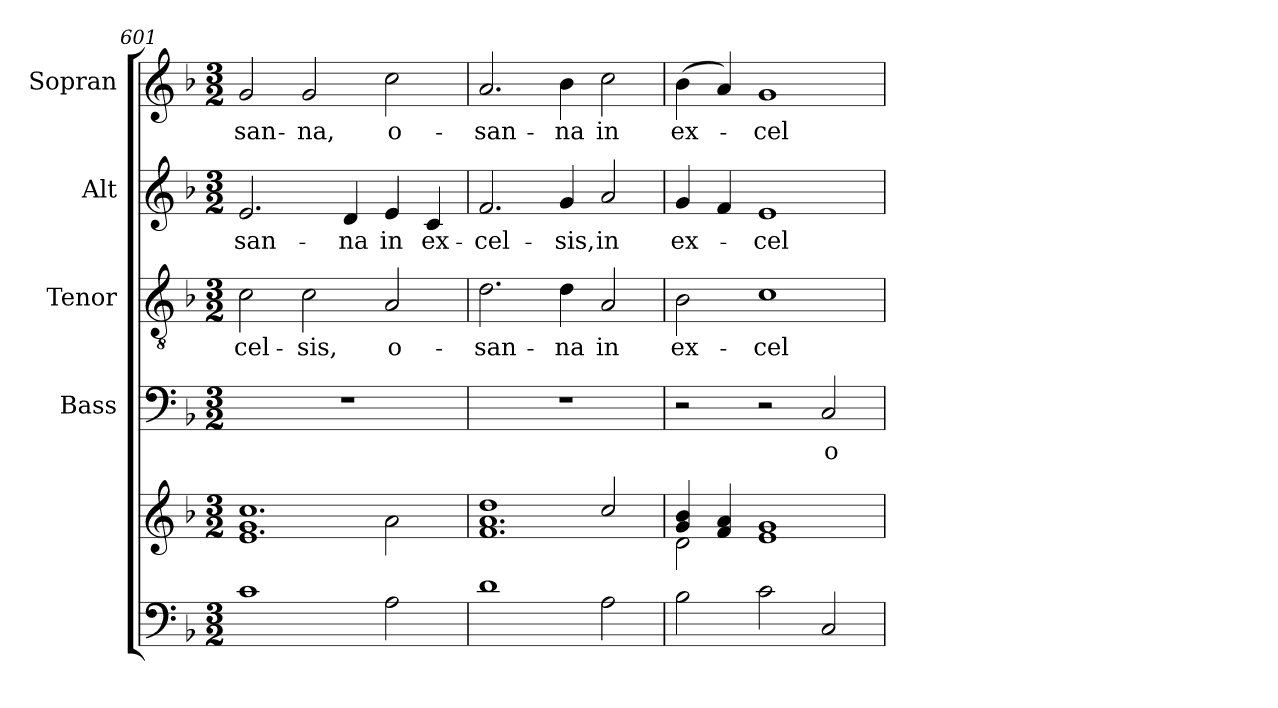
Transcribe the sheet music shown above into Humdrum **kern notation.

**kern	**kern	**kern	**text	**kern	**text	**kern	**text	**kern	**text
*part5	*part5	*part4	*part4	*part3	*part3	*part2	*part2	*part1	*part1
*staff6	*staff5	*staff4	*staff4	*staff3	*staff3	*staff2	*staff2	*staff1	*staff1
*	*	*I"Bass	*	*I"Tenor	*	*I"Alt	*	*I"Sopran	*
*	*	*I'B.	*	*I'T.	*	*I'A.	*	*I'S.	*
*clefF4	*clefG2	*clefF4	*	*clefGv2	*	*clefG2	*	*clefG2	*
*k[b-]	*k[b-]	*k[b-]	*	*k[b-]	*	*k[b-]	*	*k[b-]	*
*F:	*F:	*F:	*	*F:	*	*F:	*	*F:	*
*M3/2	*M3/2	*M3/2	*	*M3/2	*	*M3/2	*	*M3/2	*
=601	=601	=601	=601	=601	=601	=601	=601	=601	=601
*	*^	*	*	*	*	*	*	*	*
!	!	!	!	!	!	!LO:LY:b	!	!LO:LY:b	!	!LO:LY:b
1c	1.e 1.cc	1g	1.r	.	2c\	-cel-	2.e/	-san-	2g/	-san-
!	!	!	!	!	!	!LO:LY:b	!	!	!	!LO:LY:b
.	.	.	.	.	2c\	-sis,	.	.	2g/	-na,
!	!	!	!	!	!	!	!	!LO:LY:b	!	!
.	.	.	.	.	.	.	4d/	-na	.	.
!	!	!	!	!	!	!LO:LY:b	!	!LO:LY:b	!	!LO:LY:b
2A\	.	2a\	.	.	2A/	o-	4e/	in	2cc\	o-
!	!	!	!	!	!	!	!	!LO:LY:b	!	!
.	.	.	.	.	.	.	4c/	ex-	.	.
=602	=602	=602	=602	=602	=602	=602	=602	=602	=602	=602
!	!	!	!	!	!	!LO:LY:b	!	!LO:LY:b	!	!LO:LY:b
1d	1dd	1.f 1.a	1.r	.	2.d\	-san-	2.f/	-cel-	2.a/	-san-
!	!	!	!	!	!	!LO:LY:b	!	!LO:LY:b	!	!LO:LY:b
.	.	.	.	.	4d\	-na	4g/	-sis,	4b-\	-na
!	!	!	!	!	!	!LO:LY:b	!	!LO:LY:b	!	!LO:LY:b
2A\	2cc/	.	.	.	2A/	in	2a/	in	2cc\	in
=603	=603	=603	=603	=603	=603	=603	=603	=603	=603	=603
!	!	!	!	!	!	!LO:LY:b	!	!LO:LY:b	!	!LO:LY:b
2B-\	4g/ 4b-/	2d\	2r	.	2B-\	ex-	4g/	ex-	(>4b-\	ex-
.	4f/ 4a/	.	.	.	.	.	4f/	.	4a/)	.
!	!	!	!	!	!	!LO:LY:b	!	!LO:LY:b	!	!LO:LY:b
2c\	1e 1g	1ryy	2r	.	1c	-cel-	1e	-cel-	1g	-cel-
!	!	!	!	!LO:LY:b	!	!	!	!	!	!
2C/	.	.	2C/	o-	.	.	.	.	.	.
*	*v	*v	*	*	*	*	*	*	*	*
=	=	=	=	=	=	=	=	=	=
*-	*-	*-	*-	*-	*-	*-	*-	*-	*-
